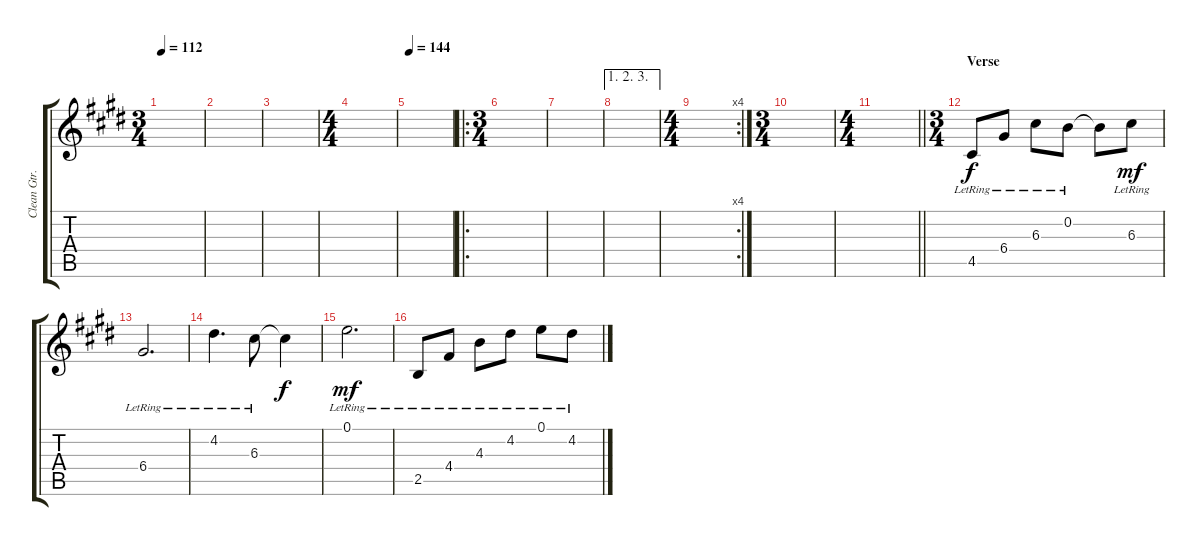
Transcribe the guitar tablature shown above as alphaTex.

\track ("Clean Gtr. 2" "Clean Gtr.") {instrument electricguitarclean}
\staff {score tabs}
\tuning (E4 B3 G3 D3 A2 E2) {hide}
\ts (3 4)
\tempo 112
\clef g2
\ks c#minor
|
|
|
\ts (4 4)
|
\tempo 144
|
\ro
\ts (3 4)
|
|
\ae (1 2 3)
|
\rc 4
\ts (4 4)
|
\ts (3 4)
|
\ts (4 4)
\barLineRight lightlight
|
\ts (3 4)
\section ("" "Verse")
4.5{lr}.8 6.4{lr}.8 6.3{lr}.8 0.2{lr}.8 0.2{t}.8{dy f} 6.3{lr}.8{dy mf} |
6.4{lr}.2{d} |
4.2{lr}.4{d} 6.3{lr}.8 6.3{t}.4{dy f} |
0.1{lr}.2{d dy mf} |
2.5{lr}.8 4.4{lr}.8 4.3{lr}.8 4.2{lr}.8 0.1{lr}.8 4.2{lr}.8
